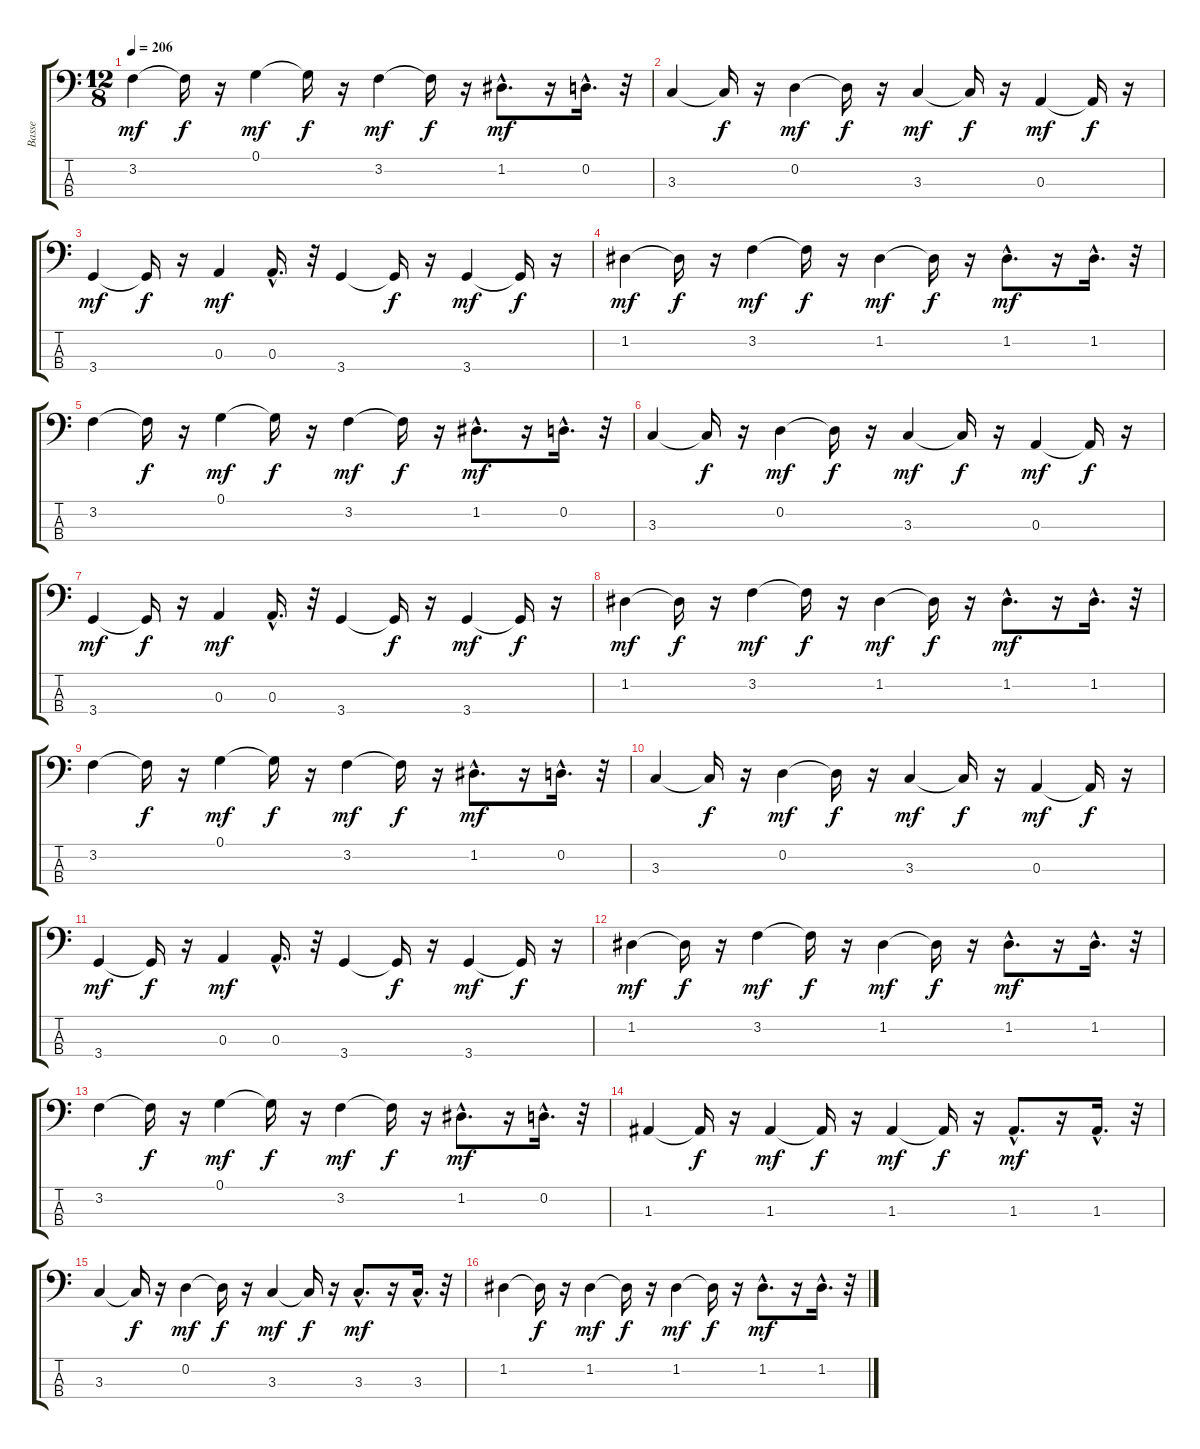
\track ("Basse" "Basse") {instrument electricbassfinger}
\staff {score tabs}
\tuning (G2 D2 A1 E1) {hide}
\ts (12 8)
\tempo 206
\clef f4
\ks c
3.2.4{dy mf} 3.2{t}.16{dy f} r.16 0.1.4{dy mf} 0.1{t}.16{dy f} r.16 3.2.4{dy mf} 3.2{t}.16{dy f} r.16 1.2{hac}.8{d dy mf} r.16 0.2{hac}.16{d} r.32 |
3.3.4 3.3{t}.16{dy f} r.16 0.2.4{dy mf} 0.2{t}.16{dy f} r.16 3.3.4{dy mf} 3.3{t}.16{dy f} r.16 0.3.4{dy mf} 0.3{t}.16{dy f} r.16 |
3.4.4{dy mf} 3.4{t}.16{dy f} r.16 0.3.4{dy mf} 0.3{hac}.16{d} r.32 3.4.4 3.4{t}.16{dy f} r.16 3.4.4{dy mf} 3.4{t}.16{dy f} r.16 |
1.2.4{dy mf} 1.2{t}.16{dy f} r.16 3.2.4{dy mf} 3.2{t}.16{dy f} r.16 1.2.4{dy mf} 1.2{t}.16{dy f} r.16 1.2{hac}.8{d dy mf} r.16 1.2{hac}.16{d} r.32 |
3.2.4 3.2{t}.16{dy f} r.16 0.1.4{dy mf} 0.1{t}.16{dy f} r.16 3.2.4{dy mf} 3.2{t}.16{dy f} r.16 1.2{hac}.8{d dy mf} r.16 0.2{hac}.16{d} r.32 |
3.3.4 3.3{t}.16{dy f} r.16 0.2.4{dy mf} 0.2{t}.16{dy f} r.16 3.3.4{dy mf} 3.3{t}.16{dy f} r.16 0.3.4{dy mf} 0.3{t}.16{dy f} r.16 |
3.4.4{dy mf} 3.4{t}.16{dy f} r.16 0.3.4{dy mf} 0.3{hac}.16{d} r.32 3.4.4 3.4{t}.16{dy f} r.16 3.4.4{dy mf} 3.4{t}.16{dy f} r.16 |
1.2.4{dy mf} 1.2{t}.16{dy f} r.16 3.2.4{dy mf} 3.2{t}.16{dy f} r.16 1.2.4{dy mf} 1.2{t}.16{dy f} r.16 1.2{hac}.8{d dy mf} r.16 1.2{hac}.16{d} r.32 |
3.2.4 3.2{t}.16{dy f} r.16 0.1.4{dy mf} 0.1{t}.16{dy f} r.16 3.2.4{dy mf} 3.2{t}.16{dy f} r.16 1.2{hac}.8{d dy mf} r.16 0.2{hac}.16{d} r.32 |
3.3.4 3.3{t}.16{dy f} r.16 0.2.4{dy mf} 0.2{t}.16{dy f} r.16 3.3.4{dy mf} 3.3{t}.16{dy f} r.16 0.3.4{dy mf} 0.3{t}.16{dy f} r.16 |
3.4.4{dy mf} 3.4{t}.16{dy f} r.16 0.3.4{dy mf} 0.3{hac}.16{d} r.32 3.4.4 3.4{t}.16{dy f} r.16 3.4.4{dy mf} 3.4{t}.16{dy f} r.16 |
1.2.4{dy mf} 1.2{t}.16{dy f} r.16 3.2.4{dy mf} 3.2{t}.16{dy f} r.16 1.2.4{dy mf} 1.2{t}.16{dy f} r.16 1.2{hac}.8{d dy mf} r.16 1.2{hac}.16{d} r.32 |
3.2.4 3.2{t}.16{dy f} r.16 0.1.4{dy mf} 0.1{t}.16{dy f} r.16 3.2.4{dy mf} 3.2{t}.16{dy f} r.16 1.2{hac}.8{d dy mf} r.16 0.2{hac}.16{d} r.32 |
1.3.4 1.3{t}.16{dy f} r.16 1.3.4{dy mf} 1.3{t}.16{dy f} r.16 1.3.4{dy mf} 1.3{t}.16{dy f} r.16 1.3{hac}.8{d dy mf} r.16 1.3{hac}.16{d} r.32 |
3.3.4 3.3{t}.16{dy f} r.16 0.2.4{dy mf} 0.2{t}.16{dy f} r.16 3.3.4{dy mf} 3.3{t}.16{dy f} r.16 3.3{hac}.8{d dy mf} r.16 3.3{hac}.16{d} r.32 |
1.2.4 1.2{t}.16{dy f} r.16 1.2.4{dy mf} 1.2{t}.16{dy f} r.16 1.2.4{dy mf} 1.2{t}.16{dy f} r.16 1.2{hac}.8{d dy mf} r.16 1.2{hac}.16{d} r.32
